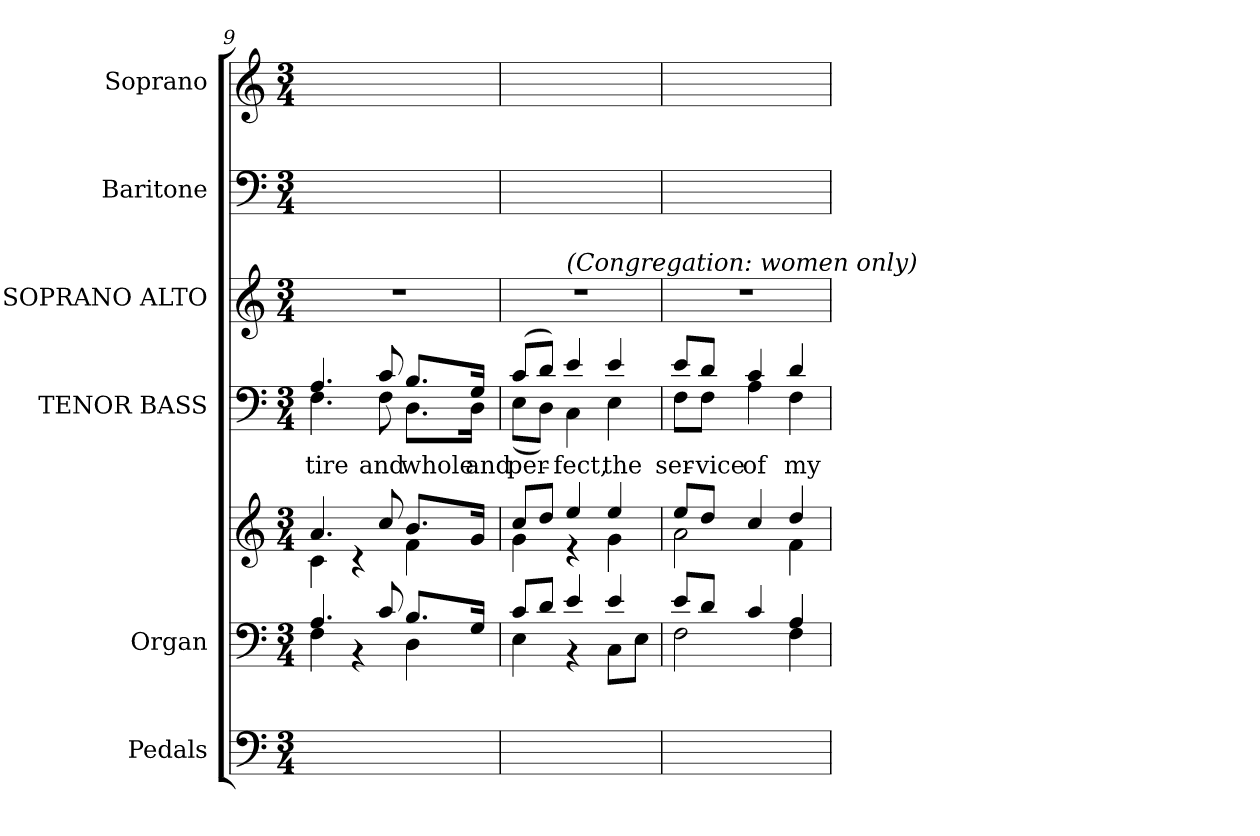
**kern	**kern	**kern	**kern	**text	**kern	**kern	**kern
*part6	*part5	*part5	*part4	*part4	*part3	*part2	*part1
*staff7	*staff6	*staff5	*staff4	*staff4	*staff3	*staff2	*staff1
*I"Pedals	*I"Organ	*	*I"TENOR BASS	*	*I"SOPRANO ALTO	*I"Baritone	*I"Soprano
*I'Ped.	*I'Org.	*	*I'B.	*	*I'S.	*I'Bar.	*I'S.
*clefF4	*clefF4	*clefG2	*clefF4	*	*clefG2	*clefF4	*clefG2
*k[]	*k[]	*k[]	*k[]	*	*k[]	*k[]	*k[]
*C:	*C:	*C:	*C:	*	*C:	*C:	*C:
*M3/4	*M3/4	*M3/4	*M3/4	*	*M3/4	*M3/4	*M3/4
=9	=9	=9	=9	=9	=9	=9	=9
*	*^	*^	*^	*	*	*	*
!	!	!	!	!	!	!	!LO:LY:b:color=#000000	!LO:N:vis=1	!	!LO:N:vis=1
4Fi\yy	4.Ai/	4Fi\	4.ai/	4ci\	4.Ai/	4.Fi\	-tire	2.r	4.Ai\yy	2.ryy
4ryy	.	4r	.	4r	.	.	.	.	.	.
!	!	!	!	!	!	!	!LO:LY:b:color=#000000	!	!	!
.	8ci/	.	8cci/	.	8ci/	8Fi\	and	.	8ci\yy	.
!	!	!	!	!	!	!	!LO:LY:b:color=#000000	!	!	!
4Di\yy	8.Bi/L	4Di\	8.bi/L	4fi\	8.Bi/L	8.Di\L	whole	.	8.Bi\Lyy	.
!	!	!	!	!	!	!	!LO:LY:b:color=#000000	!	!	!
.	16Gi/Jk	.	16gi/Jk	.	16Gi/Jk	16Di\Jk	and	.	16Gi\Jkyy	.
=10	=10	=10	=10	=10	=10	=10	=10	=10	=10	=10
!	!	!	!	!	!	!	!LO:LY:b:color=#000000	!LO:N:vis=1	!	!LO:N:vis=1
*	*	*	*	*	*	*	*	*^	*	*
4Ei\yy	8ci/L	4Ei\	8cci/L	4gi\	(8ci/L	(8Ei\L	per-	2.r	4ryy	(8ci\Lyy	2.ryy
.	8di/J	.	8ddi/J	.	8di/J)	8Di\J)	.	.	.	8di\Jyy)	.
!	!	!	!	!	!	!	!	!	!LO:TX:a:i:t=(Congregation&colon; women only)	!	!
!	!	!	!	!	!	!	!LO:LY:b:color=#000000	!	!	!	!
4ryy	4ei/	4r	4eei/	4r	4ei/	4Ci\	-fect,	.	2ryy	4ei\yy	.
!	!	!	!	!	!	!	!LO:LY:b:color=#000000	!	!	!	!
8Ci\Lyy	4ei/	8Ci\L	4eei/	4gi\	4ei/	4Ei\	the	.	.	4ei\yy	.
8Ei\Jyy	.	8Ei\J	.	.	.	.	.	.	.	.	.
*	*	*	*	*	*	*	*	*v	*v	*	*
=11	=11	=11	=11	=11	=11	=11	=11	=11	=11	=11
*	*	*	*	*	*	*	*	*^	*	*
!	!	!	!	!	!	!	!LO:LY:b:color=#000000	!LO:N:vis=1	!	!	!LO:N:vis=1
*	*	*	*	*	*	*	*	*v	*v	*	*
2Fi\yy	8ei/L	2Fi\	8eei/L	2ai\	8ei/L	8Fi\L	ser-	2.r	8ei\Lyy	2.ryy
!	!	!	!	!	!	!	!LO:LY:b:color=#000000	!	!	!
.	8di/J	.	8ddi/J	.	8di/J	8Fi\J	-vice	.	8di\Jyy	.
!	!	!	!	!	!	!	!LO:LY:b:color=#000000	!	!	!
.	4ci/	.	4cci/	.	4ci/	4Ai\	of	.	4ci\yy	.
!	!	!	!	!	!	!	!LO:LY:b:color=#000000	!	!	!
4Fi\yy	4Ai/	4Fi\	4ddi/	4fi\	4di/	4Fi\	my	.	4di\yy	.
*	*v	*v	*	*	*v	*v	*	*	*	*
*	*	*v	*v	*	*	*	*	*
=	=	=	=	=	=	=	=
*-	*-	*-	*-	*-	*-	*-	*-
